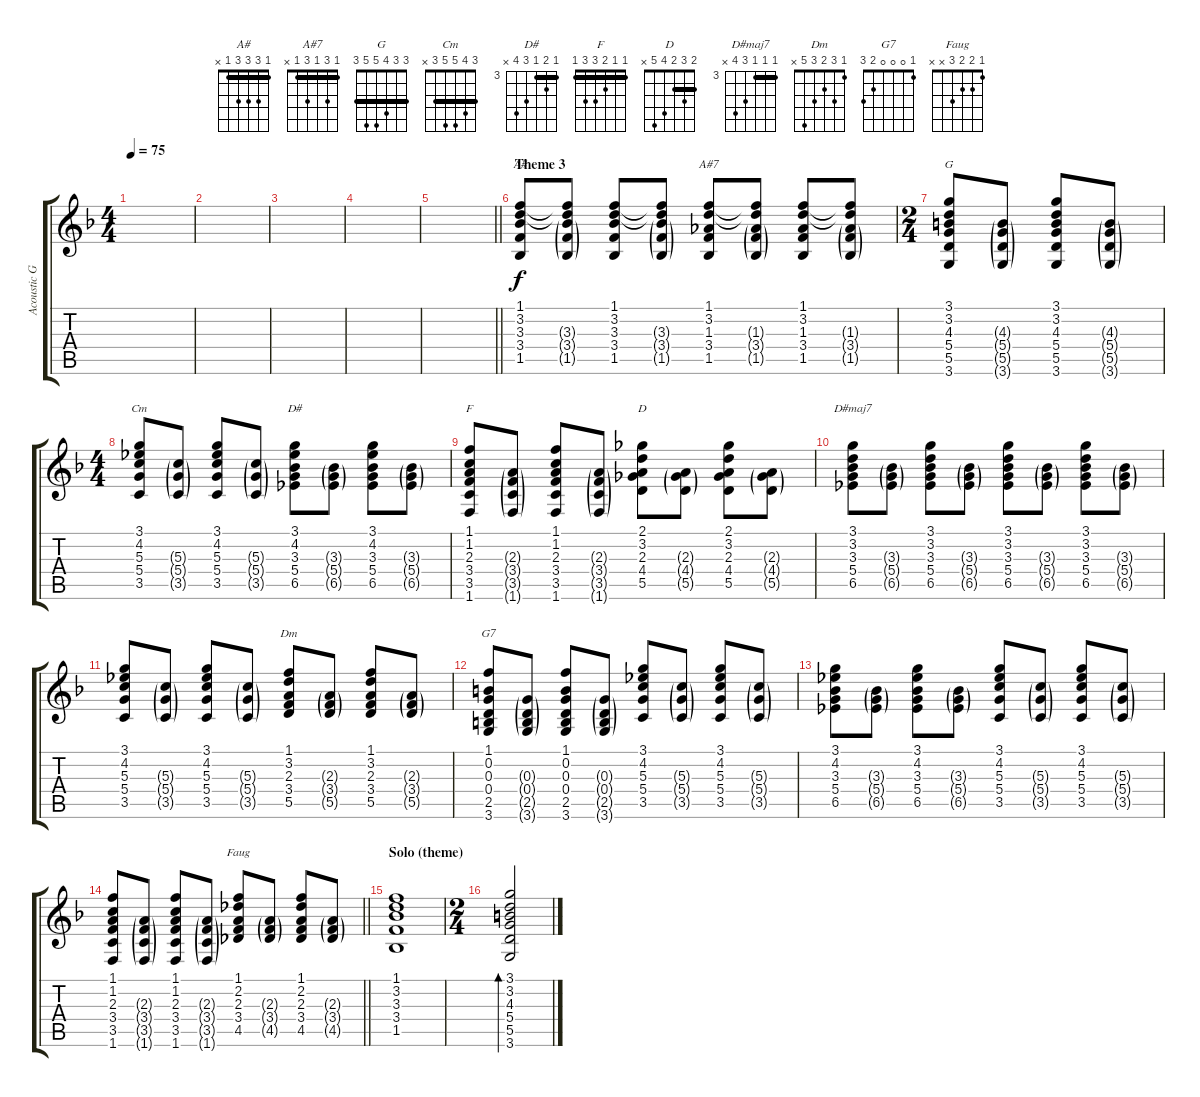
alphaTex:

\track ("Acoustic Guitar" "Acoustic G") {instrument acousticguitarsteel}
\staff {score tabs}
\tuning (E4 B3 G3 D3 A2 E2) {hide}
\chord ("A#" 1 3 3 3 1 x) {barre 1}
\chord ("A#7" 1 3 1 3 1 x) {barre 1}
\chord ("G" 3 3 4 5 5 3) {barre 3}
\chord ("Cm" 3 4 5 5 3 x) {barre 3}
\chord ("D#" 3 4 3 5 6 x) {firstfret 3 barre 3}
\chord ("F" 1 1 2 3 3 1) {barre 1}
\chord ("D" 2 3 2 4 5 x) {barre 2}
\chord ("D#maj7" 3 3 3 5 6 x) {firstfret 3 barre 3}
\chord ("Dm" 1 3 2 3 5 x)
\chord ("G7" 1 0 0 0 2 3)
\chord ("Faug" 1 2 2 3 x x)
\ts (4 4)
\tempo 75
\clef g2
\ks f
|
|
|
|
\barLineRight lightlight
|
\section ("" "Theme 3")
(1.1 3.2 3.3 3.4 1.5).8{ch "A#"} (1.1{t} 3.2{t} 3.3{g} 3.4{g} 1.5{g}).8 (1.1 3.2 3.3 3.4 1.5).8 (1.1{t} 3.2{t} 3.3{g} 3.4{g} 1.5{g}).8 (1.1 3.2 1.3 3.4 1.5).8{ch "A#7"} (1.1{t} 3.2{t} 1.3{g} 3.4{g} 1.5{g}).8 (1.1 3.2 1.3 3.4 1.5).8 (1.1{t} 3.2{t} 1.3{g} 3.4{g} 1.5{g}).8 |
\ts (2 4)
(3.1 3.2 4.3 5.4 5.5 3.6).8{ch "G"} (4.3{g} 5.4{g} 5.5{g} 3.6{g}).8 (3.1 3.2 4.3 5.4 5.5 3.6).8 (4.3{g} 5.4{g} 5.5{g} 3.6{g}).8 |
\ts (4 4)
(3.1 4.2 5.3 5.4 3.5).8{ch "Cm"} (5.3{g} 5.4{g} 3.5{g}).8 (3.1 4.2 5.3 5.4 3.5).8 (5.3{g} 5.4{g} 3.5{g}).8 (3.1 4.2 3.3 5.4 6.5).8{ch "D#"} (3.3{g} 5.4{g} 6.5{g}).8 (3.1 4.2 3.3 5.4 6.5).8 (3.3{g} 5.4{g} 6.5{g}).8 |
(1.1 1.2 2.3 3.4 3.5 1.6).8{ch "F"} (2.3{g} 3.4{g} 3.5{g} 1.6{g}).8 (1.1 1.2 2.3 3.4 3.5 1.6).8 (2.3{g} 3.4{g} 3.5{g} 1.6{g}).8 (2.1 3.2 2.3 4.4 5.5).8{ch "D"} (2.3{g} 4.4{g} 5.5{g}).8 (2.1 3.2 2.3 4.4 5.5).8 (2.3{g} 4.4{g} 5.5{g}).8 |
(3.1 3.2 3.3 5.4 6.5).8{ch "D#maj7"} (3.3{g} 5.4{g} 6.5{g}).8 (3.1 3.2 3.3 5.4 6.5).8 (3.3{g} 5.4{g} 6.5{g}).8 (3.1 3.2 3.3 5.4 6.5).8 (3.3{g} 5.4{g} 6.5{g}).8 (3.1 3.2 3.3 5.4 6.5).8 (3.3{g} 5.4{g} 6.5{g}).8 |
(3.1 4.2 5.3 5.4 3.5).8 (5.3{g} 5.4{g} 3.5{g}).8 (3.1 4.2 5.3 5.4 3.5).8 (5.3{g} 5.4{g} 3.5{g}).8 (1.1 3.2 2.3 3.4 5.5).8{ch "Dm"} (2.3{g} 3.4{g} 5.5{g}).8 (1.1 3.2 2.3 3.4 5.5).8 (2.3{g} 3.4{g} 5.5{g}).8 |
(1.1 0.2 0.3 0.4 2.5 3.6).8{ch "G7"} (0.3{g} 0.4{g} 2.5{g} 3.6{g}).8 (1.1 0.2 0.3 0.4 2.5 3.6).8 (0.3{g} 0.4{g} 2.5{g} 3.6{g}).8 (3.1 4.2 5.3 5.4 3.5).8 (5.3{g} 5.4{g} 3.5{g}).8 (3.1 4.2 5.3 5.4 3.5).8 (5.3{g} 5.4{g} 3.5{g}).8 |
(3.1 4.2 3.3 5.4 6.5).8 (3.3{g} 5.4{g} 6.5{g}).8 (3.1 4.2 3.3 5.4 6.5).8 (3.3{g} 5.4{g} 6.5{g}).8 (3.1 4.2 5.3 5.4 3.5).8 (5.3{g} 5.4{g} 3.5{g}).8 (3.1 4.2 5.3 5.4 3.5).8 (5.3{g} 5.4{g} 3.5{g}).8 |
\barLineRight lightlight
(1.1 1.2 2.3 3.4 3.5 1.6).8 (2.3{g} 3.4{g} 3.5{g} 1.6{g}).8 (1.1 1.2 2.3 3.4 3.5 1.6).8 (2.3{g} 3.4{g} 3.5{g} 1.6{g}).8 (1.1 2.2 2.3 3.4 4.5).8{ch "Faug"} (2.3{g} 3.4{g} 4.5{g}).8 (1.1 2.2 2.3 3.4 4.5).8 (2.3{g} 3.4{g} 4.5{g}).8 |
\section ("" "Solo (theme)")
(1.1 3.2 3.3 3.4 1.5).1 |
\ts (2 4)
(3.1 3.2 4.3 5.4 5.5 3.6).2{bd 120}
